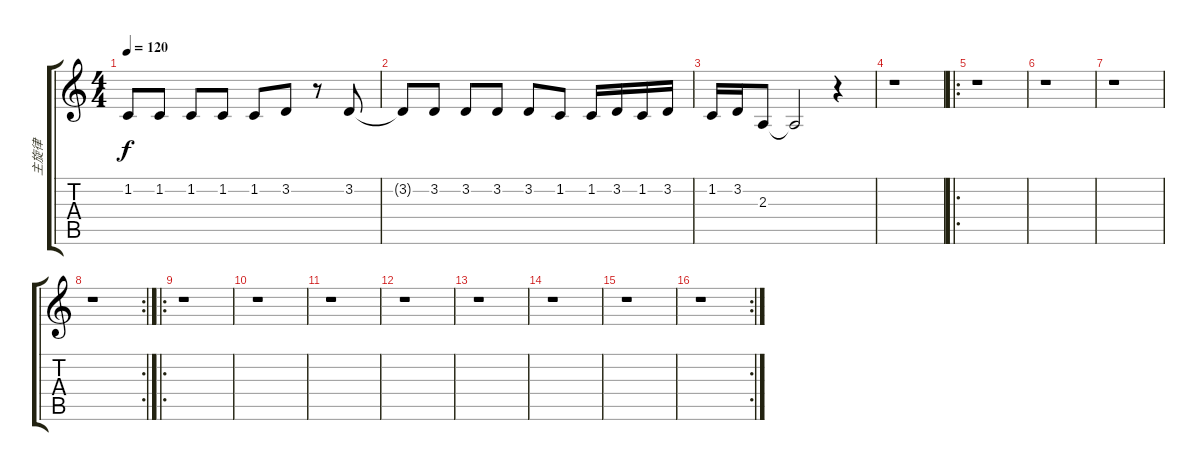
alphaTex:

\track ("主旋律" "主旋律") {instrument tenorsax}
\staff {score tabs}
\tuning (E4 B3 G3 D3 A2 E2) {hide}
\ts (4 4)
\tempo 120
\clef g2
\ks c
1.2{t}.8{dy f} 1.2.8 1.2.8 1.2.8 1.2.8 3.2.8 r.8 3.2.8 |
3.2{t}.8 3.2.8 3.2.8 3.2.8 3.2.8 1.2.8 1.2.16 3.2.16 1.2.16 3.2.16 |
1.2.16 3.2.16 2.3.8 2.3{t}.2 r.4 |
r.1 |
\ro
r.1 |
r.1 |
r.1 |
\rc 2
r.1 |
\ro
r.1 |
r.1 |
r.1 |
r.1 |
r.1 |
r.1 |
r.1 |
\rc 2
r.1
